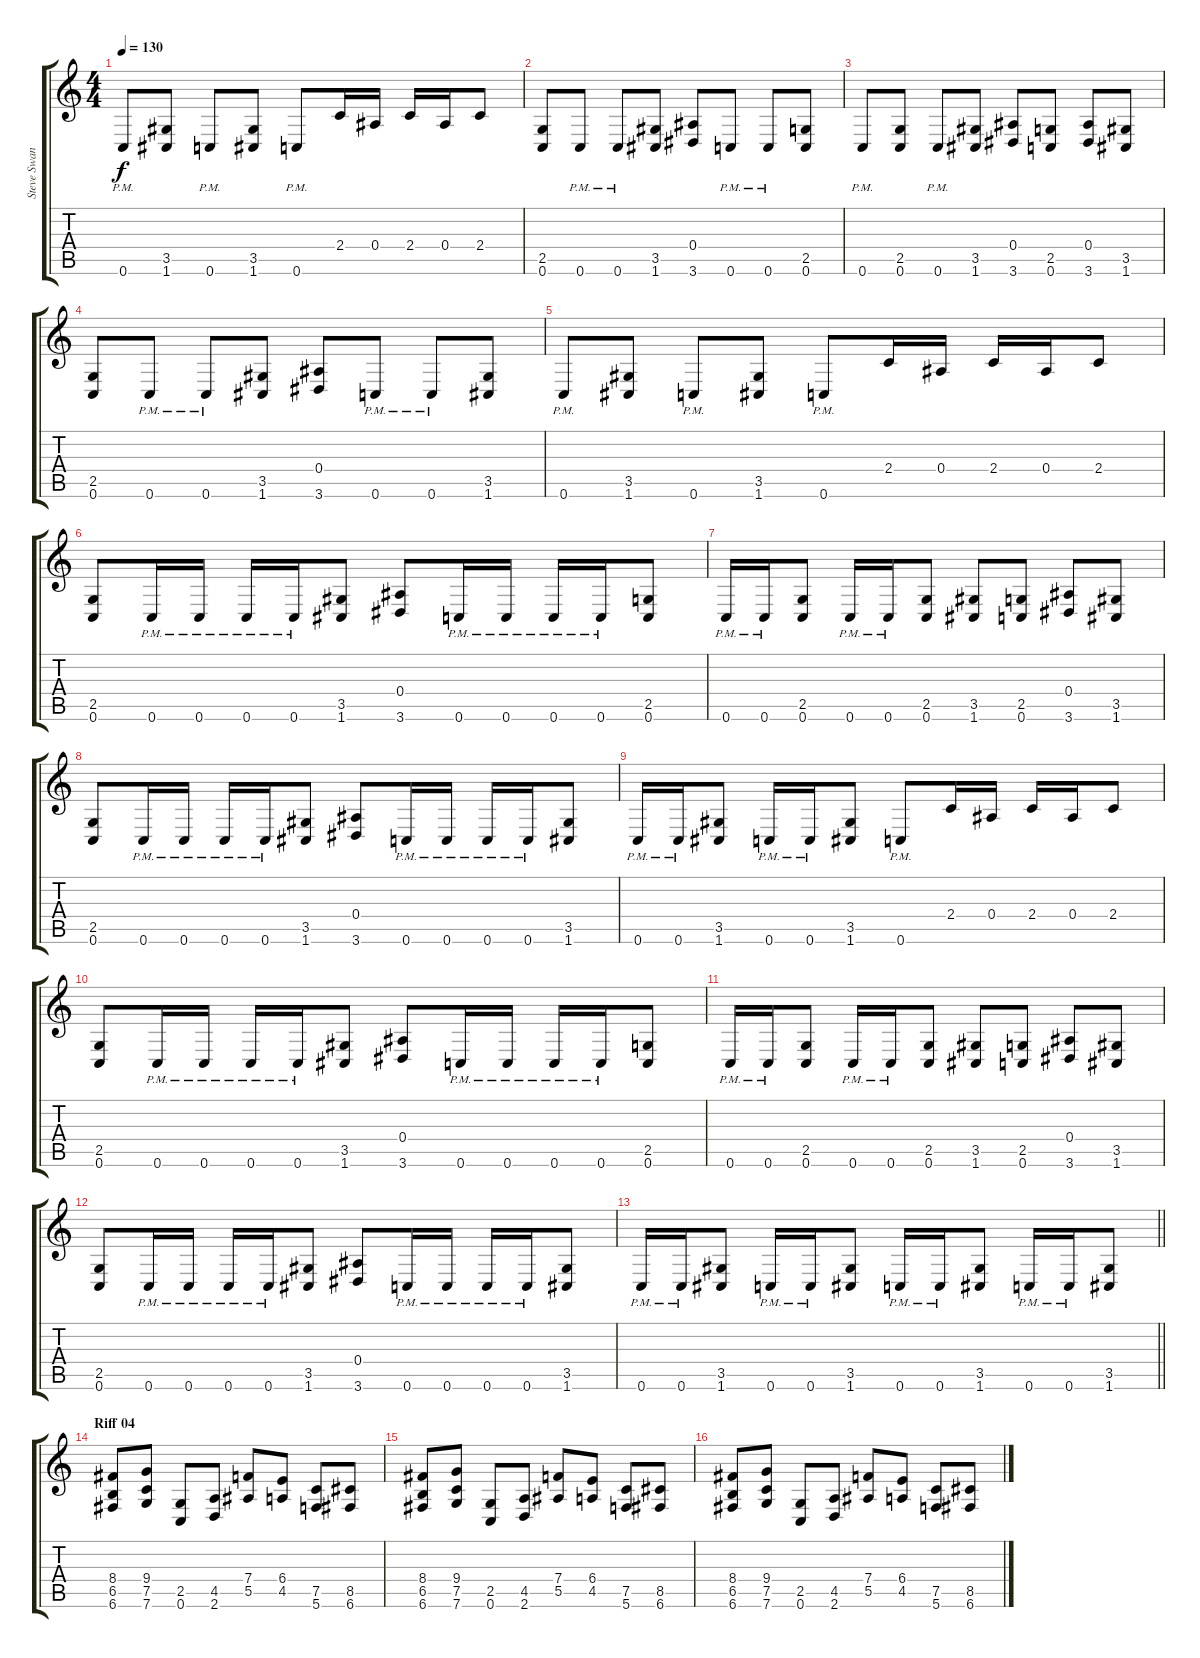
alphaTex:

\track ("Steve Swanson" "Steve Swan") {instrument distortionguitar}
\staff {score tabs}
\tuning (C4 G3 Eb3 Bb2 F2 C2) {hide}
\ts (4 4)
\tempo 130
\clef g2
\ks c
0.6{pm}.8{dy f} (3.5 1.6).8 0.6{pm}.8 (3.5 1.6).8 0.6{pm}.8 2.4.16 0.4.16 2.4.16 0.4.16 2.4.8 |
(2.5 0.6).8 0.6{pm}.8 0.6{pm}.8 (3.5 1.6).8 (0.4 3.6).8 0.6{pm}.8 0.6{pm}.8 (2.5 0.6).8 |
0.6{pm}.8 (2.5 0.6).8 0.6{pm}.8 (3.5 1.6).8 (0.4 3.6).8 (2.5 0.6).8 (0.4 3.6).8 (3.5 1.6).8 |
(2.5 0.6).8 0.6{pm}.8 0.6{pm}.8 (3.5 1.6).8 (0.4 3.6).8 0.6{pm}.8 0.6{pm}.8 (3.5 1.6).8 |
0.6{pm}.8 (3.5 1.6).8 0.6{pm}.8 (3.5 1.6).8 0.6{pm}.8 2.4.16 0.4.16 2.4.16 0.4.16 2.4.8 |
(2.5 0.6).8 0.6{pm}.16 0.6{pm}.16 0.6{pm}.16 0.6{pm}.16 (3.5 1.6).8 (0.4 3.6).8 0.6{pm}.16 0.6{pm}.16 0.6{pm}.16 0.6{pm}.16 (2.5 0.6).8 |
0.6{pm}.16 0.6{pm}.16 (2.5 0.6).8 0.6{pm}.16 0.6{pm}.16 (2.5 0.6).8 (3.5 1.6).8 (2.5 0.6).8 (0.4 3.6).8 (3.5 1.6).8 |
(2.5 0.6).8 0.6{pm}.16 0.6{pm}.16 0.6{pm}.16 0.6{pm}.16 (3.5 1.6).8 (0.4 3.6).8 0.6{pm}.16 0.6{pm}.16 0.6{pm}.16 0.6{pm}.16 (3.5 1.6).8 |
0.6{pm}.16 0.6{pm}.16 (3.5 1.6).8 0.6{pm}.16 0.6{pm}.16 (3.5 1.6).8 0.6{pm}.8 2.4.16 0.4.16 2.4.16 0.4.16 2.4.8 |
(2.5 0.6).8 0.6{pm}.16 0.6{pm}.16 0.6{pm}.16 0.6{pm}.16 (3.5 1.6).8 (0.4 3.6).8 0.6{pm}.16 0.6{pm}.16 0.6{pm}.16 0.6{pm}.16 (2.5 0.6).8 |
0.6{pm}.16 0.6{pm}.16 (2.5 0.6).8 0.6{pm}.16 0.6{pm}.16 (2.5 0.6).8 (3.5 1.6).8 (2.5 0.6).8 (0.4 3.6).8 (3.5 1.6).8 |
(2.5 0.6).8 0.6{pm}.16 0.6{pm}.16 0.6{pm}.16 0.6{pm}.16 (3.5 1.6).8 (0.4 3.6).8 0.6{pm}.16 0.6{pm}.16 0.6{pm}.16 0.6{pm}.16 (3.5 1.6).8 |
\barLineRight lightlight
0.6{pm}.16 0.6{pm}.16 (3.5 1.6).8 0.6{pm}.16 0.6{pm}.16 (3.5 1.6).8 0.6{pm}.16 0.6{pm}.16 (3.5 1.6).8 0.6{pm}.16 0.6{pm}.16 (3.5 1.6).8 |
\section ("" "Riff 04")
(8.4 6.5 6.6).8 (9.4 7.5 7.6).8 (2.5 0.6).8 (4.5 2.6).8 (7.4 5.5).8 (6.4 4.5).8 (7.5 5.6).8 (8.5 6.6).8 |
(8.4 6.5 6.6).8 (9.4 7.5 7.6).8 (2.5 0.6).8 (4.5 2.6).8 (7.4 5.5).8 (6.4 4.5).8 (7.5 5.6).8 (8.5 6.6).8 |
(8.4 6.5 6.6).8 (9.4 7.5 7.6).8 (2.5 0.6).8 (4.5 2.6).8 (7.4 5.5).8 (6.4 4.5).8 (7.5 5.6).8 (8.5 6.6).8
